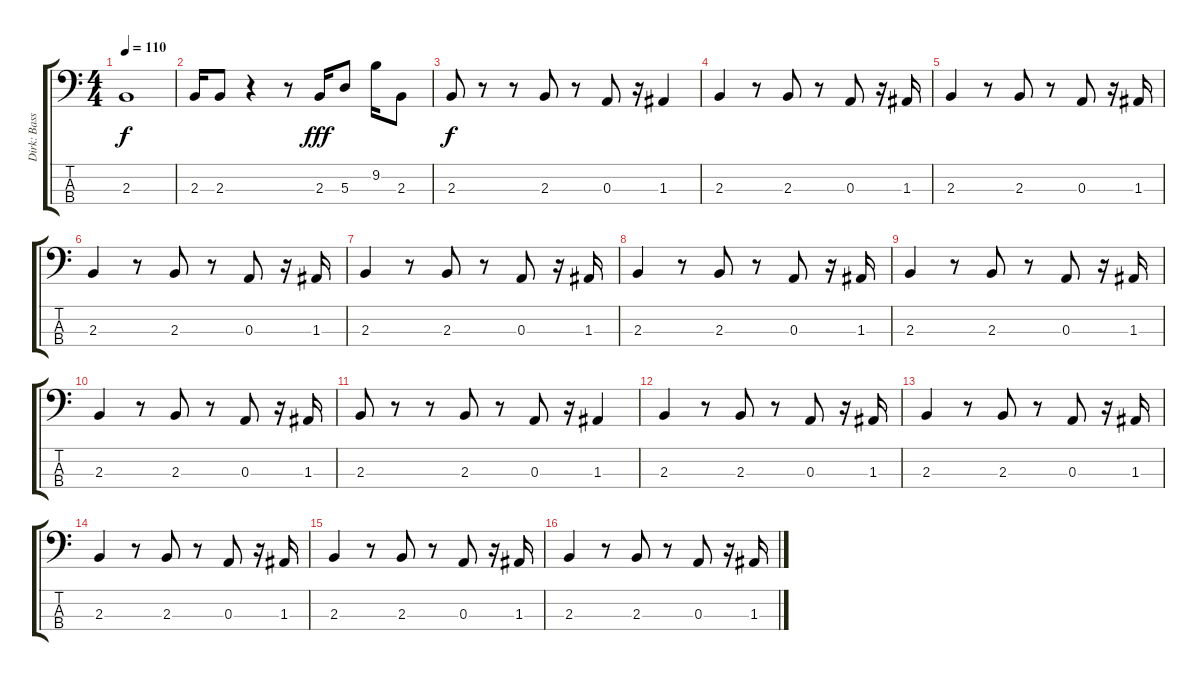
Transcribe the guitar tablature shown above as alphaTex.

\track ("Dirk: Bass" "Dirk: Bass") {instrument electricbassfinger}
\staff {score tabs}
\tuning (G2 D2 A1 E1) {hide}
\ts (4 4)
\tempo 110
\clef f4
\ks c
2.3.1{dy f} |
2.3.16 2.3.8 r.4 r.8 2.3.16{dy fff} 5.3.8 9.2.16 2.3.8 |
2.3.8{dy f} r.8 r.8 2.3.8 r.8 0.3.8 r.16 1.3.4 |
2.3.4 r.8 2.3.8 r.8 0.3.8 r.16 1.3.16 |
2.3.4 r.8 2.3.8 r.8 0.3.8 r.16 1.3.16 |
2.3.4 r.8 2.3.8 r.8 0.3.8 r.16 1.3.16 |
2.3.4 r.8 2.3.8 r.8 0.3.8 r.16 1.3.16 |
2.3.4 r.8 2.3.8 r.8 0.3.8 r.16 1.3.16 |
2.3.4 r.8 2.3.8 r.8 0.3.8 r.16 1.3.16 |
2.3.4 r.8 2.3.8 r.8 0.3.8 r.16 1.3.16 |
2.3.8 r.8 r.8 2.3.8 r.8 0.3.8 r.16 1.3.4 |
2.3.4 r.8 2.3.8 r.8 0.3.8 r.16 1.3.16 |
2.3.4 r.8 2.3.8 r.8 0.3.8 r.16 1.3.16 |
2.3.4 r.8 2.3.8 r.8 0.3.8 r.16 1.3.16 |
2.3.4 r.8 2.3.8 r.8 0.3.8 r.16 1.3.16 |
2.3.4 r.8 2.3.8 r.8 0.3.8 r.16 1.3.16
